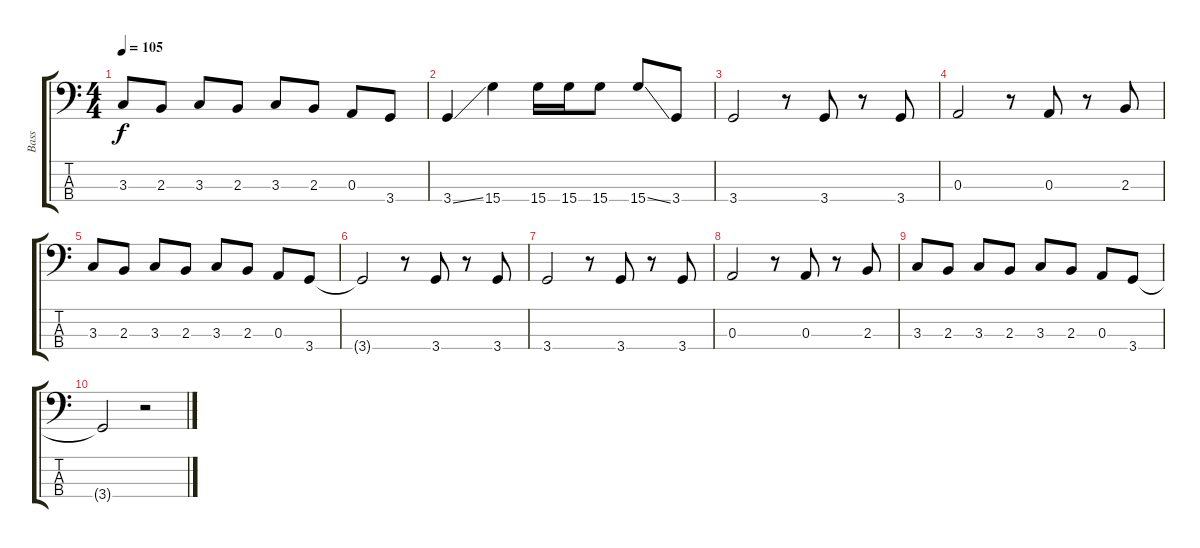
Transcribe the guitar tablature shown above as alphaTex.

\track ("Bass" "Bass") {instrument electricbassfinger}
\staff {score tabs}
\tuning (G2 D2 A1 E1) {hide}
\ts (4 4)
\tempo 105
\clef f4
\ks c
3.3.8{dy f} 2.3.8 3.3.8 2.3.8 3.3.8 2.3.8 0.3.8 3.4.8 |
3.4{ss}.4 15.4.4 15.4.16 15.4.16 15.4.8 15.4{ss}.8 3.4.8 |
3.4.2 r.8 3.4.8 r.8 3.4.8 |
0.3.2 r.8 0.3.8 r.8 2.3.8 |
3.3.8 2.3.8 3.3.8 2.3.8 3.3.8 2.3.8 0.3.8 3.4.8 |
3.4{t}.2 r.8 3.4.8 r.8 3.4.8 |
3.4.2 r.8 3.4.8 r.8 3.4.8 |
0.3.2 r.8 0.3.8 r.8 2.3.8 |
3.3.8 2.3.8 3.3.8 2.3.8 3.3.8 2.3.8 0.3.8 3.4.8 |
3.4{t}.2 r.2
